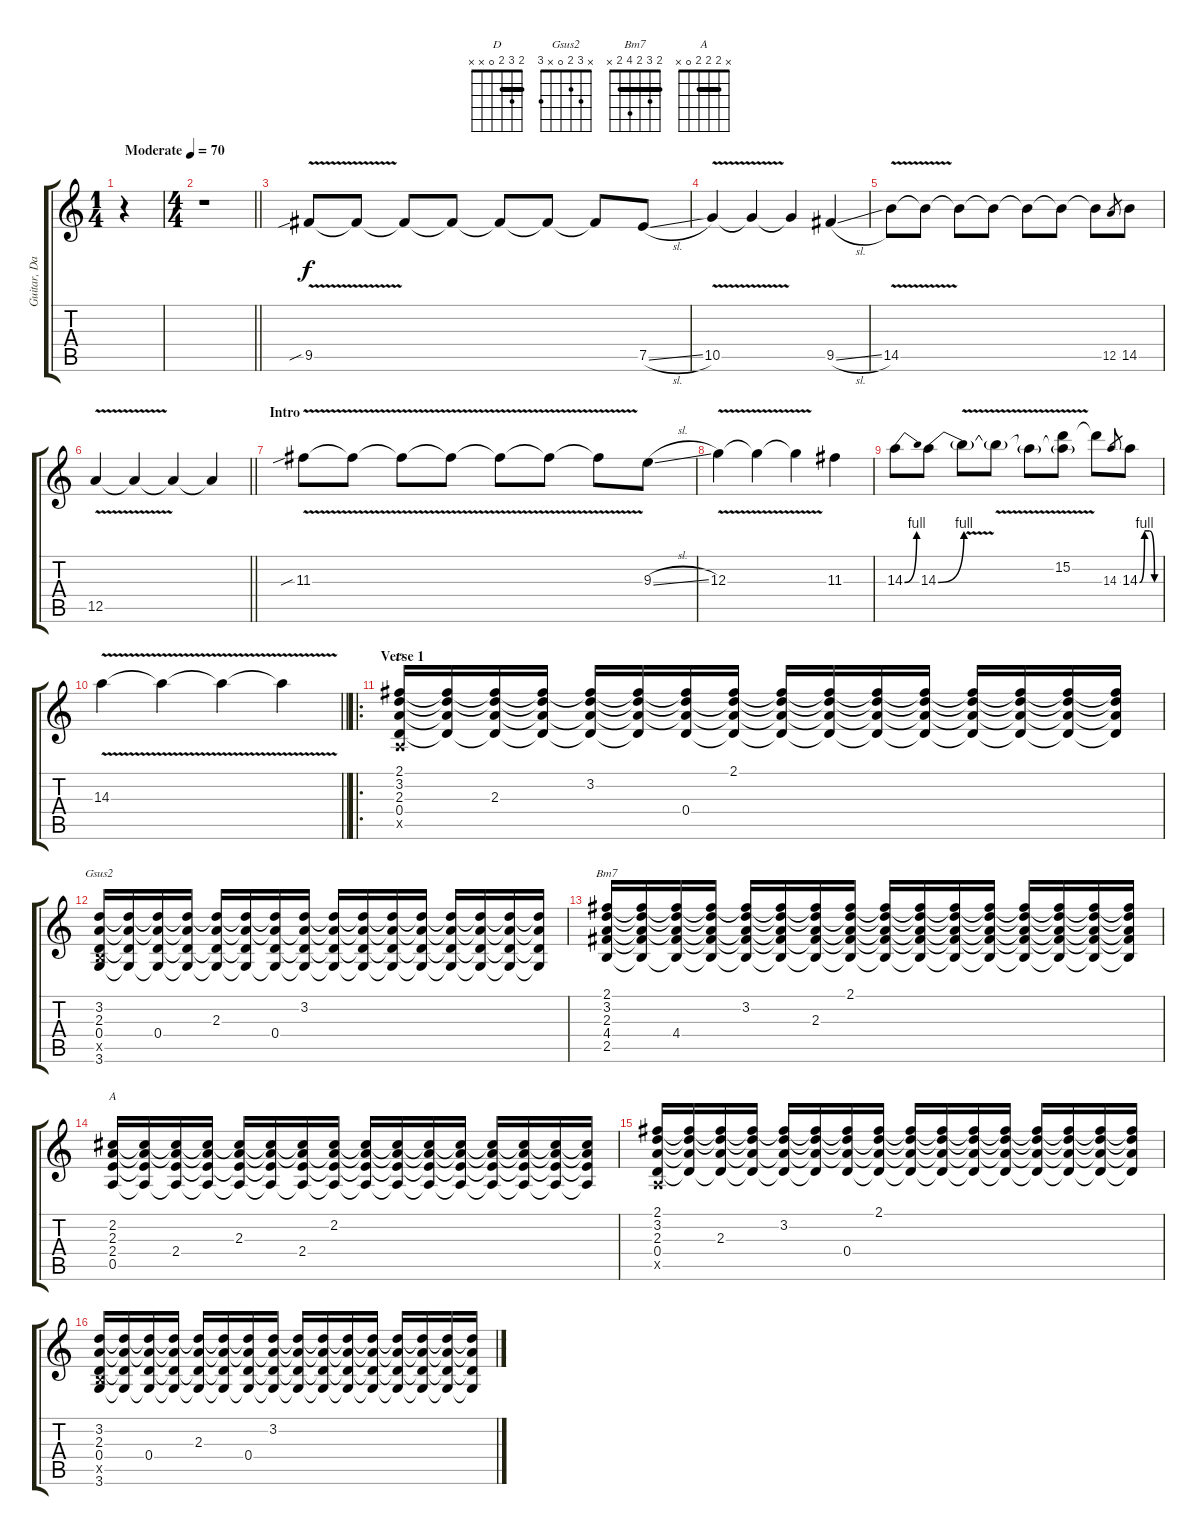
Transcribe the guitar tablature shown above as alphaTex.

\track ("Guitar, Dan" "Guitar, Da") {solo instrument distortionguitar}
\staff {score tabs}
\tuning (E4 B3 G3 D3 A2 E2) {hide}
\chord ("D" 2 3 2 0 x x) {barre 2}
\chord ("Gsus2" x 3 2 0 x 3)
\chord ("Bm7" 2 3 2 4 2 x) {barre 2}
\chord ("A" x 2 2 2 0 x) {barre 2}
\voice
\ts (1 4)
\tempo (70 "Moderate")
\clef g2
\ks c
r.4{dy f instrument distortionguitar} |
\ts (4 4)
\barLineRight lightlight
r.1 |
9.5{v sib}.8 9.5{t}.8 9.5{t}.8 9.5{t}.8 9.5{t}.8 9.5{t}.8 9.5{t}.8 7.5{sl}.8 |
10.5{v}.4 10.5{t}.4 10.5{t}.4 9.5{sl}.4 |
14.5{v}.8 14.5{t}.8 14.5{t}.8 14.5{t}.8 14.5{t}.8 14.5{t}.8 14.5{t}.8 12.5.8{gr} 14.5.8 |
\barLineRight lightlight
12.5{v}.4 12.5{t}.4 12.5{t}.4 12.5{t}.4 |
\section ("" "Intro")
11.3{v sib}.8 11.3{v t}.8 11.3{v t}.8 11.3{v t}.8 11.3{v t}.8 11.3{v t}.8 11.3{v t}.8 9.3{sl}.8 |
12.3{v}.4 12.3{v t}.4 12.3{v t}.4 11.3.4 |
14.3{be (bend 0 0 60 4)}.8 14.3{be (bend 0 0 60 4)}.8 14.3{v t}.8 14.3{v t}.8 14.3{v t}.8 (15.2 14.3{v t}).8 15.2{t}.8 14.3.8{gr} 14.3{be (custom 0 0 15 4 30 4 45 0 60 0)}.8 |
\barLineRight lightlight
14.3{v}.4 14.3{v t}.4 14.3{v t}.4 14.3{v t}.4 |
\ro
\section ("" "Verse 1")
(2.1 3.2 2.3 0.4 0.5{x}).16{ch "D" instrument electricguitarclean} (2.1{t} 3.2{t} 2.3{t} 0.4{t}).16 (2.1{t} 3.2{t} 2.3 0.4{t}).16 (2.1{t} 3.2{t} 2.3{t} 0.4{t}).16 (2.1{t} 3.2 2.3{t} 0.4{t}).16 (2.1{t} 3.2{t} 2.3{t} 0.4{t}).16 (2.1{t} 3.2{t} 2.3{t} 0.4).16 (2.1 3.2{t} 2.3{t} 0.4{t}).16 (2.1{t} 3.2{t} 2.3{t} 0.4{t}).16 (2.1{t} 3.2{t} 2.3{t} 0.4{t}).16 (2.1{t} 3.2{t} 2.3{t} 0.4{t}).16 (2.1{t} 3.2{t} 2.3{t} 0.4{t}).16 (2.1{t} 3.2{t} 2.3{t} 0.4{t}).16 (2.1{t} 3.2{t} 2.3{t} 0.4{t}).16 (2.1{t} 3.2{t} 2.3{t} 0.4{t}).16 (2.1{t} 3.2{t} 2.3{t} 0.4{t}).16 |
(3.2 2.3 0.4 2.5{x} 3.6).16{ch "Gsus2"} (3.2{t} 2.3{t} 0.4{t} 3.6{t}).16 (3.2{t} 2.3{t} 0.4 3.6{t}).16 (3.2{t} 2.3{t} 0.4{t} 3.6{t}).16 (3.2{t} 2.3 0.4{t} 3.6{t}).16 (3.2{t} 2.3{t} 0.4{t} 3.6{t}).16 (3.2{t} 2.3{t} 0.4 3.6{t}).16 (3.2 2.3{t} 0.4{t} 3.6{t}).16 (3.2{t} 2.3{t} 0.4{t} 3.6{t}).16 (3.2{t} 2.3{t} 0.4{t} 3.6{t}).16 (3.2{t} 2.3{t} 0.4{t} 3.6{t}).16 (3.2{t} 2.3{t} 0.4{t} 3.6{t}).16 (3.2{t} 2.3{t} 0.4{t} 3.6{t}).16 (3.2{t} 2.3{t} 0.4{t} 3.6{t}).16 (3.2{t} 2.3{t} 0.4{t} 3.6{t}).16 (3.2{t} 2.3{t} 0.4{t} 3.6{t}).16 |
(2.1 3.2 2.3 4.4 2.5).16{ch "Bm7"} (2.1{t} 3.2{t} 2.3{t} 4.4{t} 2.5{t}).16 (2.1{t} 3.2{t} 2.3{t} 4.4 2.5{t}).16 (2.1{t} 3.2{t} 2.3{t} 4.4{t} 2.5{t}).16 (2.1{t} 3.2 2.3{t} 4.4{t} 2.5{t}).16 (2.1{t} 3.2{t} 2.3{t} 4.4{t} 2.5{t}).16 (2.1{t} 3.2{t} 2.3 4.4{t} 2.5{t}).16 (2.1 3.2{t} 2.3{t} 4.4{t} 2.5{t}).16 (2.1{t} 3.2{t} 2.3{t} 4.4{t} 2.5{t}).16 (2.1{t} 3.2{t} 2.3{t} 4.4{t} 2.5{t}).16 (2.1{t} 3.2{t} 2.3{t} 4.4{t} 2.5{t}).16 (2.1{t} 3.2{t} 2.3{t} 4.4{t} 2.5{t}).16 (2.1{t} 3.2{t} 2.3{t} 4.4{t} 2.5{t}).16 (2.1{t} 3.2{t} 2.3{t} 4.4{t} 2.5{t}).16 (2.1{t} 3.2{t} 2.3{t} 4.4{t} 2.5{t}).16 (2.1{t} 3.2{t} 2.3{t} 4.4{t} 2.5{t}).16 |
(2.2 2.3 2.4 0.5).16{ch "A"} (2.2{t} 2.3{t} 2.4{t} 0.5{t}).16 (2.2{t} 2.3{t} 2.4 0.5{t}).16 (2.2{t} 2.3{t} 2.4{t} 0.5{t}).16 (2.2{t} 2.3 2.4{t} 0.5{t}).16 (2.2{t} 2.3{t} 2.4{t} 0.5{t}).16 (2.2{t} 2.3{t} 2.4 0.5{t}).16 (2.2 2.3{t} 2.4{t} 0.5{t}).16 (2.2{t} 2.3{t} 2.4{t} 0.5{t}).16 (2.2{t} 2.3{t} 2.4{t} 0.5{t}).16 (2.2{t} 2.3{t} 2.4{t} 0.5{t}).16 (2.2{t} 2.3{t} 2.4{t} 0.5{t}).16 (2.2{t} 2.3{t} 2.4{t} 0.5{t}).16 (2.2{t} 2.3{t} 2.4{t} 0.5{t}).16 (2.2{t} 2.3{t} 2.4{t} 0.5{t}).16 (2.2{t} 2.3{t} 2.4{t} 0.5{t}).16 |
(2.1 3.2 2.3 0.4 0.5{x}).16{instrument electricguitarclean} (2.1{t} 3.2{t} 2.3{t} 0.4{t}).16 (2.1{t} 3.2{t} 2.3 0.4{t}).16 (2.1{t} 3.2{t} 2.3{t} 0.4{t}).16 (2.1{t} 3.2 2.3{t} 0.4{t}).16 (2.1{t} 3.2{t} 2.3{t} 0.4{t}).16 (2.1{t} 3.2{t} 2.3{t} 0.4).16 (2.1 3.2{t} 2.3{t} 0.4{t}).16 (2.1{t} 3.2{t} 2.3{t} 0.4{t}).16 (2.1{t} 3.2{t} 2.3{t} 0.4{t}).16 (2.1{t} 3.2{t} 2.3{t} 0.4{t}).16 (2.1{t} 3.2{t} 2.3{t} 0.4{t}).16 (2.1{t} 3.2{t} 2.3{t} 0.4{t}).16 (2.1{t} 3.2{t} 2.3{t} 0.4{t}).16 (2.1{t} 3.2{t} 2.3{t} 0.4{t}).16 (2.1{t} 3.2{t} 2.3{t} 0.4{t}).16 |
(3.2 2.3 0.4 2.5{x} 3.6).16 (3.2{t} 2.3{t} 0.4{t} 3.6{t}).16 (3.2{t} 2.3{t} 0.4 3.6{t}).16 (3.2{t} 2.3{t} 0.4{t} 3.6{t}).16 (3.2{t} 2.3 0.4{t} 3.6{t}).16 (3.2{t} 2.3{t} 0.4{t} 3.6{t}).16 (3.2{t} 2.3{t} 0.4 3.6{t}).16 (3.2 2.3{t} 0.4{t} 3.6{t}).16 (3.2{t} 2.3{t} 0.4{t} 3.6{t}).16 (3.2{t} 2.3{t} 0.4{t} 3.6{t}).16 (3.2{t} 2.3{t} 0.4{t} 3.6{t}).16 (3.2{t} 2.3{t} 0.4{t} 3.6{t}).16 (3.2{t} 2.3{t} 0.4{t} 3.6{t}).16 (3.2{t} 2.3{t} 0.4{t} 3.6{t}).16 (3.2{t} 2.3{t} 0.4{t} 3.6{t}).16 (3.2{t} 2.3{t} 0.4{t} 3.6{t}).16
\voice
\clef g2
\ottava regular
\simile none
\ks c
r.4{dy f} |
\barLineRight lightlight
|
|
|
|
\barLineRight lightlight
|
|
|
|
\barLineRight lightlight
|
|
|
|
|
|
